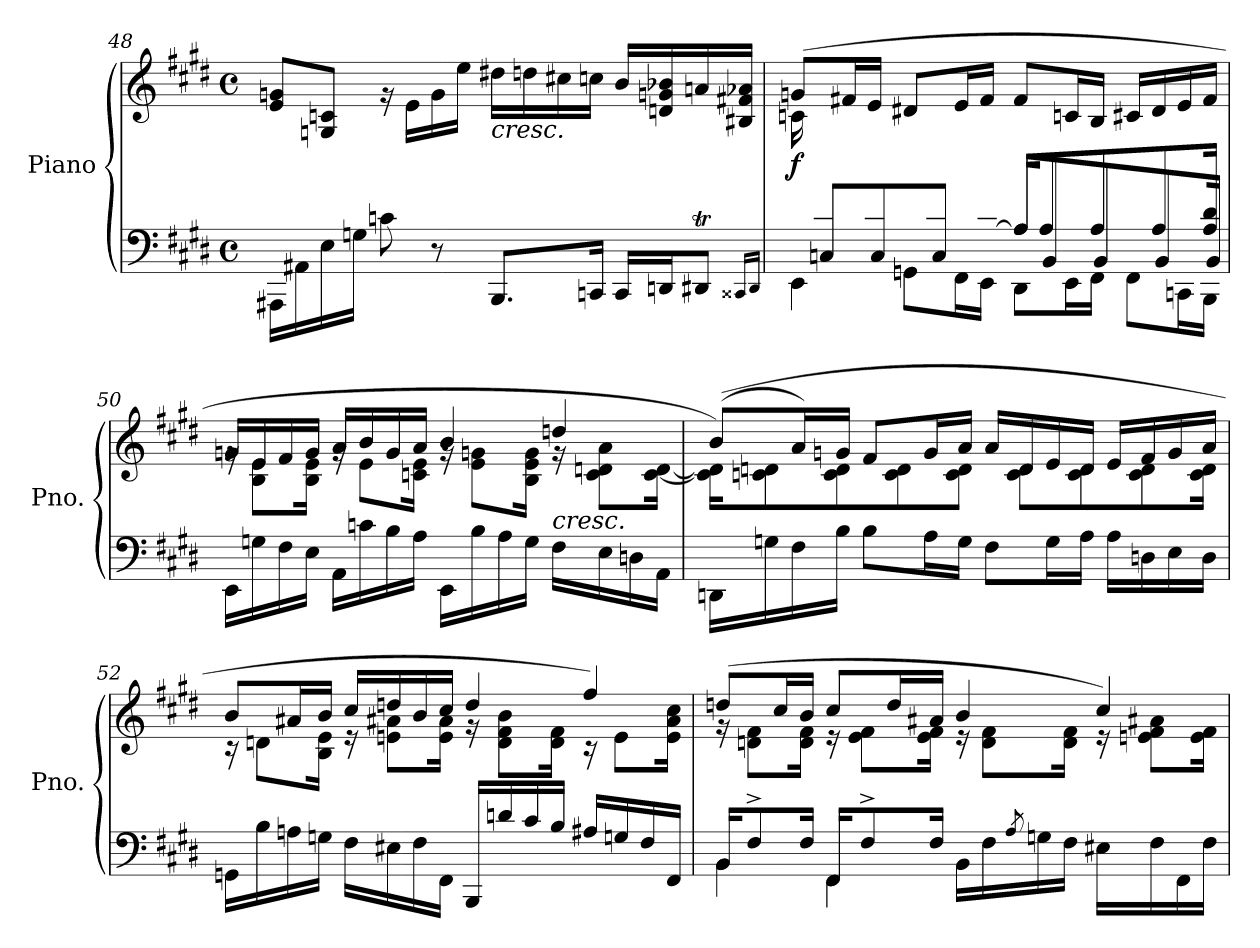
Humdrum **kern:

**kern	**kern	**dynam
*part1	*part1	*part1
*staff2	*staff1	*staff1/2
*I"Piano	*	*
*I'Pno.	*	*
!!LO:LB:g=z
*clefF4	*clefG2	*
*k[f#c#g#d#]	*k[f#c#g#d#]	*
*M4/4	*M4/4	*
*met(c)	*met(c)	*
=48	=48	=48
16AAA#X\LL	8e/ 8gn/L	.
16AA#X\	.	.
16E\	8Gn/ 8cn/J	.
16Gn\JJ	.	.
8cn\	16rg	.
.	16e\LL	.
8r	16g\	.
.	16ee\JJ	.
!	!LO:TX:b:i:t=cresc.	!
8.BBB/L	16dd#X\LL	.
.	16ddn\	.
.	16cc#X\	.
16CCn/Jk	16ccn\JJ	.
16CC/LL	16b/LL	.
16DDn/J	16dn/ 16gn/ 16b-X/	.
8DD#Xt/J	16an/	.
.	(16B#X/ 16f#X/ 16a-X/JJ	.
16qCC##X/LL	.	.
16qDD#/JJ	.	.
=49	=49	=49
*^	*^	*
*	*^	*	*	*
*	*	*^	*	*	*
!	!	!	!	!	!	!LO:DY:b
16ryy	4EE\	2ryy	16ryy	(>8gn/L	16cn\KL	f
8Gn/ 8cn/	.	.	8Cn/L	.	2...ryy	.
.	.	.	.	16f#X/L	.	.
8G/ 8c/	.	.	8C/	16e/JJ	.	.
.	8GGn\L	.	.	8d#X/L	.	.
8A/ 8c/	.	.	8C/J	.	.	.
.	16FF#\L	.	.	16e/L	.	.
[16A/ 16c#X/Jk	16EE\JJ	.	16ryy	16f#/JJ	.	.
2ryy	8DD#\L	16A/KL]	16A\KL	8f#/L	.	.
.	.	8A/	8BB/	.	.	.
.	16EE\L	.	.	16cn/L	.	.
.	16FF#\JJ	8A/	8BB/	16B/JJ	.	.
.	8FF#\L	.	.	16c#X/LL	.	.
.	.	8A/	8BB/	16d#/	.	.
.	16CCn\L	.	.	16e/	.	.
.	16BBB\JJ	16A/ 16d#/Jk	16BB/Jk	16f#/JJ	.	.
*v	*v	*v	*v	*	*	*
!!LO:PB:g=z	!!
=50	=50	=50	=50
16EE\LL	16gn/LL	16rg	.
16Gn\	16e/	8B\ 8e\L	.
16F#\	16f#/	.	.
16E\JJ	16g/JJ	16B\ 16e\Jk	.
16AA\LL	16a/LL	16rg	.
16cn\	16b/	8e\L	.
16B\	16g/	.	.
16A\JJ	16a/JJ	16cn\ 16e\Jk	.
16EE\LL	4b/	16rg	.
16B\	.	8e\ 8gn\L	.
16A\	.	.	.
16G\JJ	.	16B\ 16e\ 16g\Jk	.
!	!LO:TX:b:i:t=cresc.	!	!
16F#\LL	4ddn/	16rg	.
16E\	.	8c\ 8dn\ 8a\L	.
16Dn\	.	.	.
16AA\JJ	.	[16c\ [16d\Jk	.
=51	=51	=51	=51
16DDn\LL	(>(>8b/L)	16c\] 16d\]KL	.
16Gn\	.	8cn\ 8dn\	.
16F#\	16a/L)	.	.
16B\JJ	16gn/JJ	8c\ 8d\	.
8B\L	8f#/L	.	.
.	.	8c\ 8d\	.
16A\L	16g/L	.	.
16G\JJ	16a/JJ	8c\ 8d\J	.
8F#\L	16a/LL	.	.
.	16d/	8c\ 8d\L	.
16G\L	16e/	.	.
16A\JJ	16d/JJ	8c\ 8d\	.
16A\LL	16e/LL	.	.
16Dn\	16f#/	8c\ 8d\	.
16E\	16g/	.	.
16D\JJ	16a/JJ	16c\ 16d\Jk	.
!!LO:LB:g=z	!!
=52	=52	=52	=52
16GGn\LL	8b/L	16r	.
16B\	.	8dn\L	.
16An\	16a#X/L	.	.
16Gn\JJ	16b/JJ	16B\ 16e\Jk	.
16F#\LL	16cc#/LL	16r	.
16E#X\	16ddn/	8en\ 8a#X\L	.
16F#\	16b/	.	.
16FF#\JJ	16cc#/JJ	16e\ 16a#\Jk	.
16BBB/LL	4dd/	16r	.
16dn/	.	8d\ 8f#\ 8b\L	.
16c#/	.	.	.
16B/JJ	.	16d\ 16f#\Jk	.
16A#X/LL	4ff#/)	16r	.
16Gn/	.	8e\L	.
16F#/	.	.	.
16FF#/JJ	.	16e\ 16a#\ 16cc#\Jk	.
=53	=53	=53	=53
*^	*	*	*
16BB/KL	4BB\	(>8ddn/L	16r	.
8F#^/	.	.	8dn\ 8f#\L	.
.	.	16cc#/L	.	.
16F#/Jk	.	16b/JJ	16d\ 16f#\Jk	.
16FF#/KL	4FF#\	8cc#/L	16r	.
8F#^/	.	.	8e\ 8f#\L	.
.	.	16dd/L	.	.
16F#/Jk	.	16a#X/JJ	16e\ 16f#\Jk	.
16BB\LL	2ryy	4b/	16r	.
16F#\	.	.	8d\ 8f#\L	.
8qA/	.	.	.	.
16Gn\	.	.	.	.
16F#\JJ	.	.	16d\ 16f#\Jk	.
16E#X\LL	.	4cc#/)	16r	.
16F#\	.	.	8en\ 8f#\ 8a#X\L	.
16FF#\	.	.	.	.
16F#\JJ	.	.	16e\ 16f#\Jk	.
*v	*v	*	*	*
*	*v	*v	*
=	=	=
*-	*-	*-
